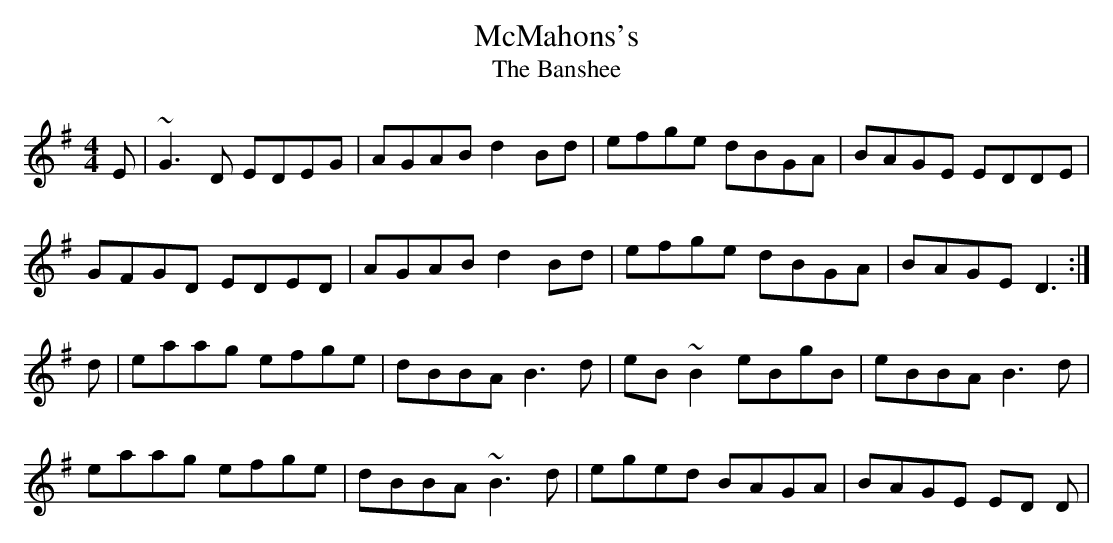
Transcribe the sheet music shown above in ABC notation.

X:1
T:McMahons's
T:The Banshee
M:4/4
L:1/8
K:G
E|~G3D EDEG|AGAB d2Bd|efge dBGA|BAGE EDDE|
GFGD EDED|AGAB d2Bd|efge dBGA|BAGE D3:|
d|eaag efge|dBBA B3 d|eB~B2 eBgB|eBBA B3 d|
eaag efge|dBBA ~B3 d|eged BAGA|BAGE ED D|
